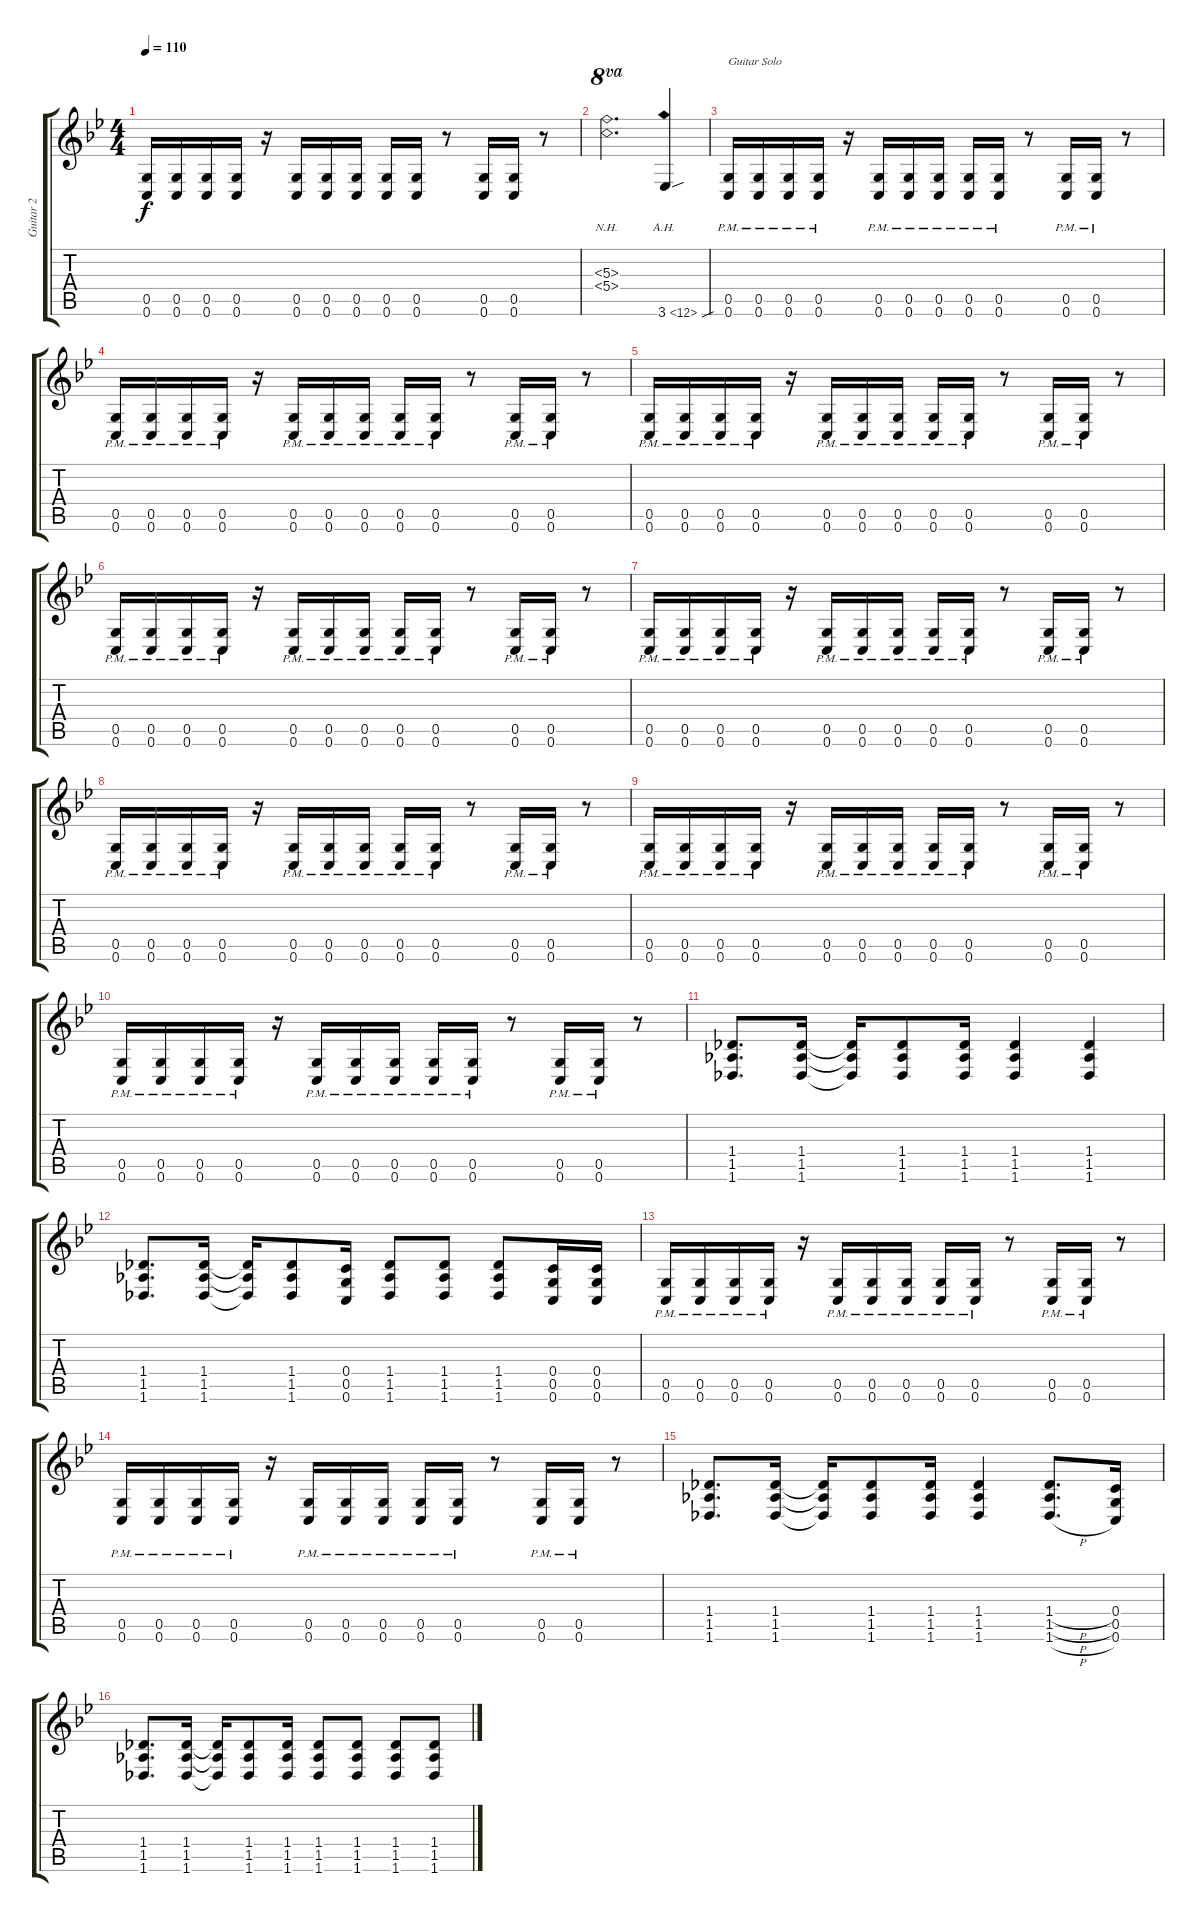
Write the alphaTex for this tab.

\track ("Guitar 2" "Guitar 2") {instrument distortionguitar}
\staff {score tabs}
\tuning (D4 A3 F3 C3 G2 C2) {hide}
\ts (4 4)
\tempo 110
\clef g2
\ks bb
(0.5 0.6).16{dy f} (0.5 0.6).16 (0.5 0.6).16 (0.5 0.6).16 r.16 (0.5 0.6).16 (0.5 0.6).16 (0.5 0.6).16 (0.5 0.6).16 (0.5 0.6).16 r.8 (0.5 0.6).16 (0.5 0.6).16 r.8 |
(5.3{nh} 5.4{nh}).2{d ot 8va} 3.6{ah 9 sou}.4 |
(0.5{pm} 0.6{pm}).16{txt "Guitar Solo"} (0.5{pm} 0.6{pm}).16 (0.5{pm} 0.6{pm}).16 (0.5{pm} 0.6{pm}).16 r.16 (0.5{pm} 0.6{pm}).16 (0.5{pm} 0.6{pm}).16 (0.5{pm} 0.6{pm}).16 (0.5{pm} 0.6{pm}).16 (0.5{pm} 0.6{pm}).16 r.8 (0.5{pm} 0.6{pm}).16 (0.5{pm} 0.6{pm}).16 r.8 |
(0.5{pm} 0.6{pm}).16 (0.5{pm} 0.6{pm}).16 (0.5{pm} 0.6{pm}).16 (0.5{pm} 0.6{pm}).16 r.16 (0.5{pm} 0.6{pm}).16 (0.5{pm} 0.6{pm}).16 (0.5{pm} 0.6{pm}).16 (0.5{pm} 0.6{pm}).16 (0.5{pm} 0.6{pm}).16 r.8 (0.5{pm} 0.6{pm}).16 (0.5{pm} 0.6{pm}).16 r.8 |
(0.5{pm} 0.6{pm}).16 (0.5{pm} 0.6{pm}).16 (0.5{pm} 0.6{pm}).16 (0.5{pm} 0.6{pm}).16 r.16 (0.5{pm} 0.6{pm}).16 (0.5{pm} 0.6{pm}).16 (0.5{pm} 0.6{pm}).16 (0.5{pm} 0.6{pm}).16 (0.5{pm} 0.6{pm}).16 r.8 (0.5{pm} 0.6{pm}).16 (0.5{pm} 0.6{pm}).16 r.8 |
(0.5{pm} 0.6{pm}).16 (0.5{pm} 0.6{pm}).16 (0.5{pm} 0.6{pm}).16 (0.5{pm} 0.6{pm}).16 r.16 (0.5{pm} 0.6{pm}).16 (0.5{pm} 0.6{pm}).16 (0.5{pm} 0.6{pm}).16 (0.5{pm} 0.6{pm}).16 (0.5{pm} 0.6{pm}).16 r.8 (0.5{pm} 0.6{pm}).16 (0.5{pm} 0.6{pm}).16 r.8 |
(0.5{pm} 0.6{pm}).16 (0.5{pm} 0.6{pm}).16 (0.5{pm} 0.6{pm}).16 (0.5{pm} 0.6{pm}).16 r.16 (0.5{pm} 0.6{pm}).16 (0.5{pm} 0.6{pm}).16 (0.5{pm} 0.6{pm}).16 (0.5{pm} 0.6{pm}).16 (0.5{pm} 0.6{pm}).16 r.8 (0.5{pm} 0.6{pm}).16 (0.5{pm} 0.6{pm}).16 r.8 |
(0.5{pm} 0.6{pm}).16 (0.5{pm} 0.6{pm}).16 (0.5{pm} 0.6{pm}).16 (0.5{pm} 0.6{pm}).16 r.16 (0.5{pm} 0.6{pm}).16 (0.5{pm} 0.6{pm}).16 (0.5{pm} 0.6{pm}).16 (0.5{pm} 0.6{pm}).16 (0.5{pm} 0.6{pm}).16 r.8 (0.5{pm} 0.6{pm}).16 (0.5{pm} 0.6{pm}).16 r.8 |
(0.5{pm} 0.6{pm}).16 (0.5{pm} 0.6{pm}).16 (0.5{pm} 0.6{pm}).16 (0.5{pm} 0.6{pm}).16 r.16 (0.5{pm} 0.6{pm}).16 (0.5{pm} 0.6{pm}).16 (0.5{pm} 0.6{pm}).16 (0.5{pm} 0.6{pm}).16 (0.5{pm} 0.6{pm}).16 r.8 (0.5{pm} 0.6{pm}).16 (0.5{pm} 0.6{pm}).16 r.8 |
(0.5{pm} 0.6{pm}).16 (0.5{pm} 0.6{pm}).16 (0.5{pm} 0.6{pm}).16 (0.5{pm} 0.6{pm}).16 r.16 (0.5{pm} 0.6{pm}).16 (0.5{pm} 0.6{pm}).16 (0.5{pm} 0.6{pm}).16 (0.5{pm} 0.6{pm}).16 (0.5{pm} 0.6{pm}).16 r.8 (0.5{pm} 0.6{pm}).16 (0.5{pm} 0.6{pm}).16 r.8 |
(1.4 1.5 1.6).8{d} (1.4 1.5 1.6).16 (1.4{t} 1.5{t} 1.6{t}).16 (1.4 1.5 1.6).8 (1.4 1.5 1.6).16 (1.4 1.5 1.6).4 (1.4 1.5 1.6).4 |
(1.4 1.5 1.6).8{d} (1.4 1.5 1.6).16 (1.4{t} 1.5{t} 1.6{t}).16 (1.4 1.5 1.6).8 (0.4 0.5 0.6).16 (1.4 1.5 1.6).8 (1.4 1.5 1.6).8 (1.4 1.5 1.6).8 (0.4 0.5 0.6).16 (0.4 0.5 0.6).16 |
(0.5{pm} 0.6{pm}).16 (0.5{pm} 0.6{pm}).16 (0.5{pm} 0.6{pm}).16 (0.5{pm} 0.6{pm}).16 r.16 (0.5{pm} 0.6{pm}).16 (0.5{pm} 0.6{pm}).16 (0.5{pm} 0.6{pm}).16 (0.5{pm} 0.6{pm}).16 (0.5{pm} 0.6{pm}).16 r.8 (0.5{pm} 0.6{pm}).16 (0.5{pm} 0.6{pm}).16 r.8 |
(0.5{pm} 0.6{pm}).16 (0.5{pm} 0.6{pm}).16 (0.5{pm} 0.6{pm}).16 (0.5{pm} 0.6{pm}).16 r.16 (0.5{pm} 0.6{pm}).16 (0.5{pm} 0.6{pm}).16 (0.5{pm} 0.6{pm}).16 (0.5{pm} 0.6{pm}).16 (0.5{pm} 0.6{pm}).16 r.8 (0.5{pm} 0.6{pm}).16 (0.5{pm} 0.6{pm}).16 r.8 |
(1.4 1.5 1.6).8{d} (1.4 1.5 1.6).16 (1.4{t} 1.5{t} 1.6{t}).16 (1.4 1.5 1.6).8 (1.4 1.5 1.6).16 (1.4 1.5 1.6).4 (1.4{h} 1.5{h} 1.6{h}).8{d} (0.4 0.5 0.6).16 |
(1.4 1.5 1.6).8{d} (1.4 1.5 1.6).16 (1.4{t} 1.5{t} 1.6{t}).16 (1.4 1.5 1.6).8 (1.4 1.5 1.6).16 (1.4 1.5 1.6).8 (1.4 1.5 1.6).8 (1.4 1.5 1.6).8 (1.4 1.5 1.6).8
